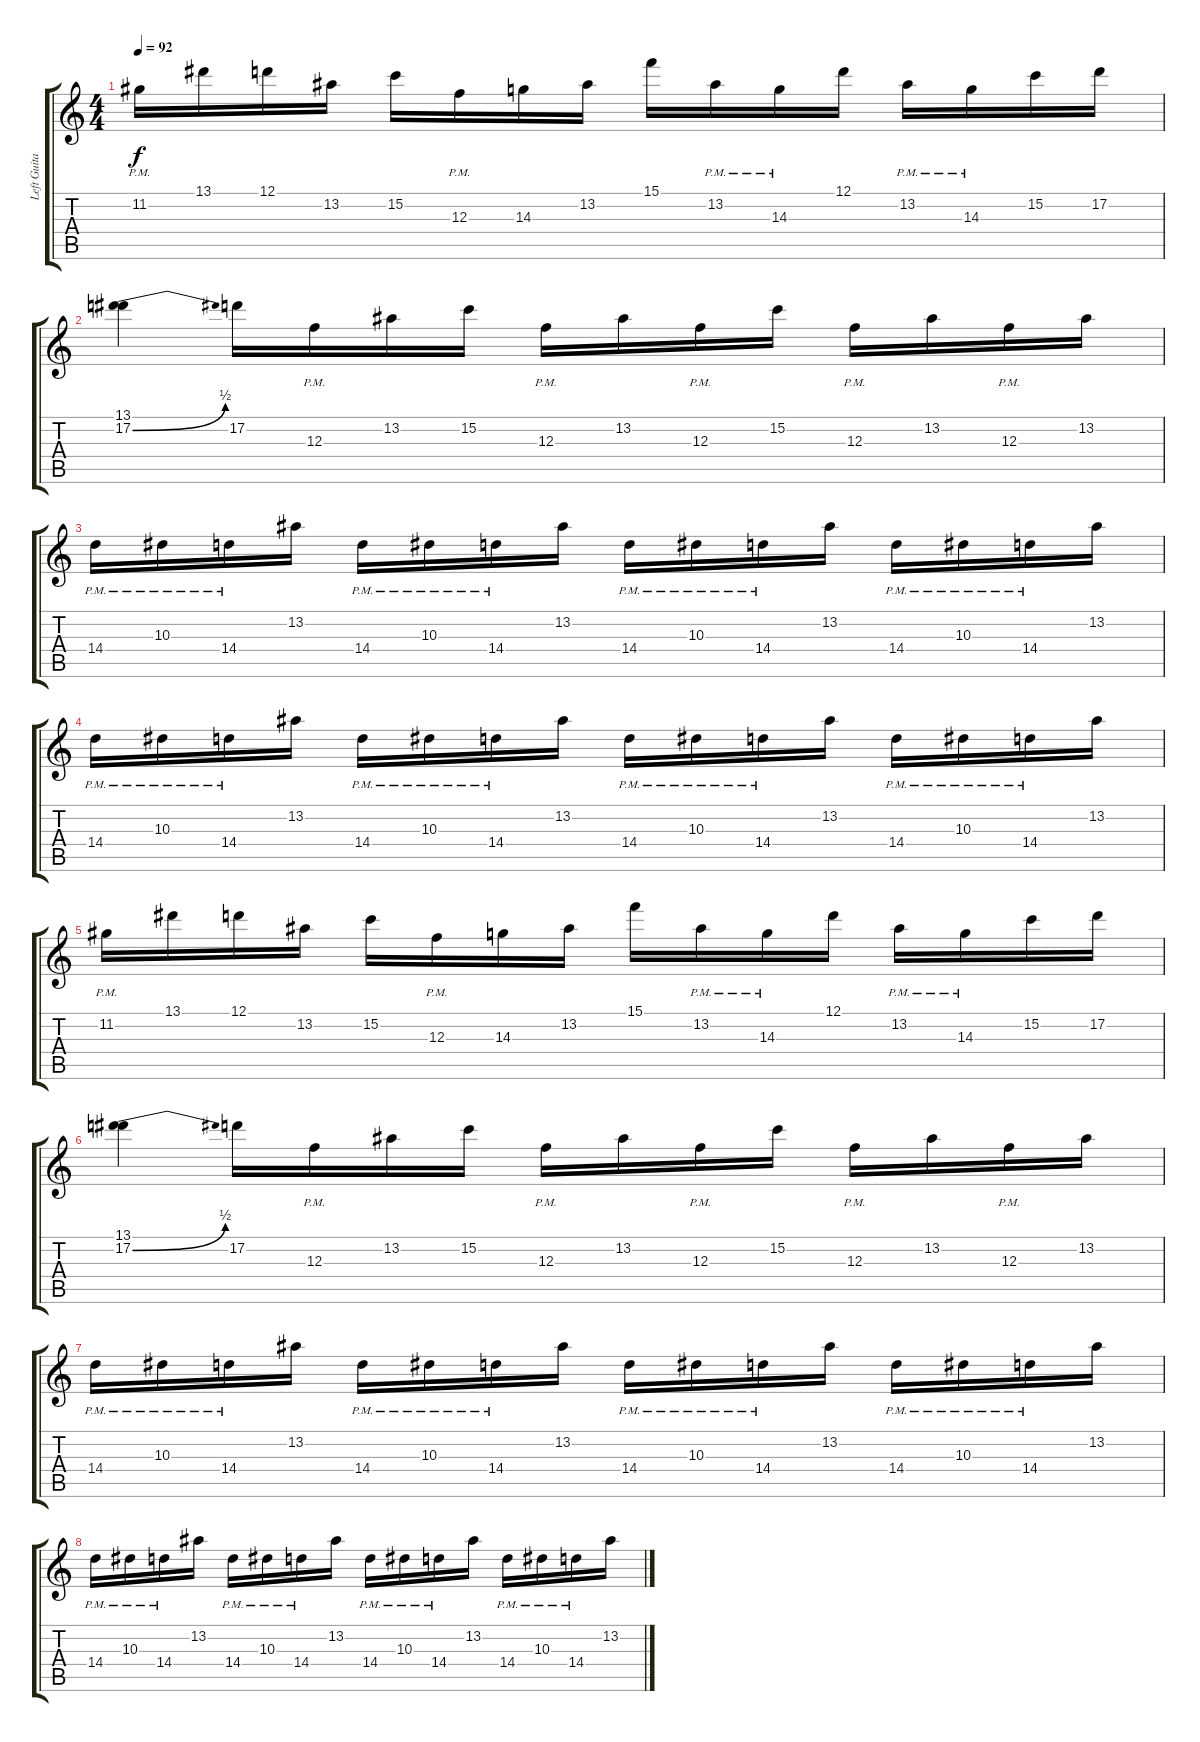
\track ("Left Guitar" "Left Guita") {instrument distortionguitar}
\staff {score tabs}
\tuning (D4 A3 F3 C3 G2 C2) {hide}
\ts (4 4)
\tempo 92
\clef g2
\ks c
11.2{pm}.16{dy f volume 13 instrument overdrivenguitar} 13.1.16 12.1.16 13.2.16 15.2.16 12.3{pm}.16 14.3.16 13.2.16 15.1.16 13.2{pm}.16 14.3{pm}.16 12.1.16 13.2{pm}.16 14.3{pm}.16 15.2.16 17.2.16 |
(13.1 17.2{be (bend 0 0 60 2)}).4 17.2.16 12.3{pm}.16 13.2.16 15.2.16 12.3{pm}.16 13.2.16 12.3{pm}.16 15.2.16 12.3{pm}.16 13.2.16 12.3{pm}.16 13.2.16 |
14.4{pm}.16 10.3{pm}.16 14.4{pm}.16 13.2.16 14.4{pm}.16 10.3{pm}.16 14.4{pm}.16 13.2.16 14.4{pm}.16 10.3{pm}.16 14.4{pm}.16 13.2.16 14.4{pm}.16 10.3{pm}.16 14.4{pm}.16 13.2.16 |
14.4{pm}.16 10.3{pm}.16 14.4{pm}.16 13.2.16 14.4{pm}.16 10.3{pm}.16 14.4{pm}.16 13.2.16 14.4{pm}.16 10.3{pm}.16 14.4{pm}.16 13.2.16 14.4{pm}.16 10.3{pm}.16 14.4{pm}.16 13.2.16 |
11.2{pm}.16 13.1.16 12.1.16 13.2.16 15.2.16 12.3{pm}.16 14.3.16 13.2.16 15.1.16 13.2{pm}.16 14.3{pm}.16 12.1.16 13.2{pm}.16 14.3{pm}.16 15.2.16 17.2.16 |
(13.1 17.2{be (bend 0 0 60 2)}).4 17.2.16 12.3{pm}.16 13.2.16 15.2.16 12.3{pm}.16 13.2.16 12.3{pm}.16 15.2.16 12.3{pm}.16 13.2.16 12.3{pm}.16 13.2.16 |
14.4{pm}.16 10.3{pm}.16 14.4{pm}.16 13.2.16 14.4{pm}.16 10.3{pm}.16 14.4{pm}.16 13.2.16 14.4{pm}.16 10.3{pm}.16 14.4{pm}.16 13.2.16 14.4{pm}.16 10.3{pm}.16 14.4{pm}.16 13.2.16 |
14.4{pm}.16 10.3{pm}.16 14.4{pm}.16 13.2.16 14.4{pm}.16 10.3{pm}.16 14.4{pm}.16 13.2.16 14.4{pm}.16 10.3{pm}.16 14.4{pm}.16 13.2.16 14.4{pm}.16 10.3{pm}.16 14.4{pm}.16 13.2.16
